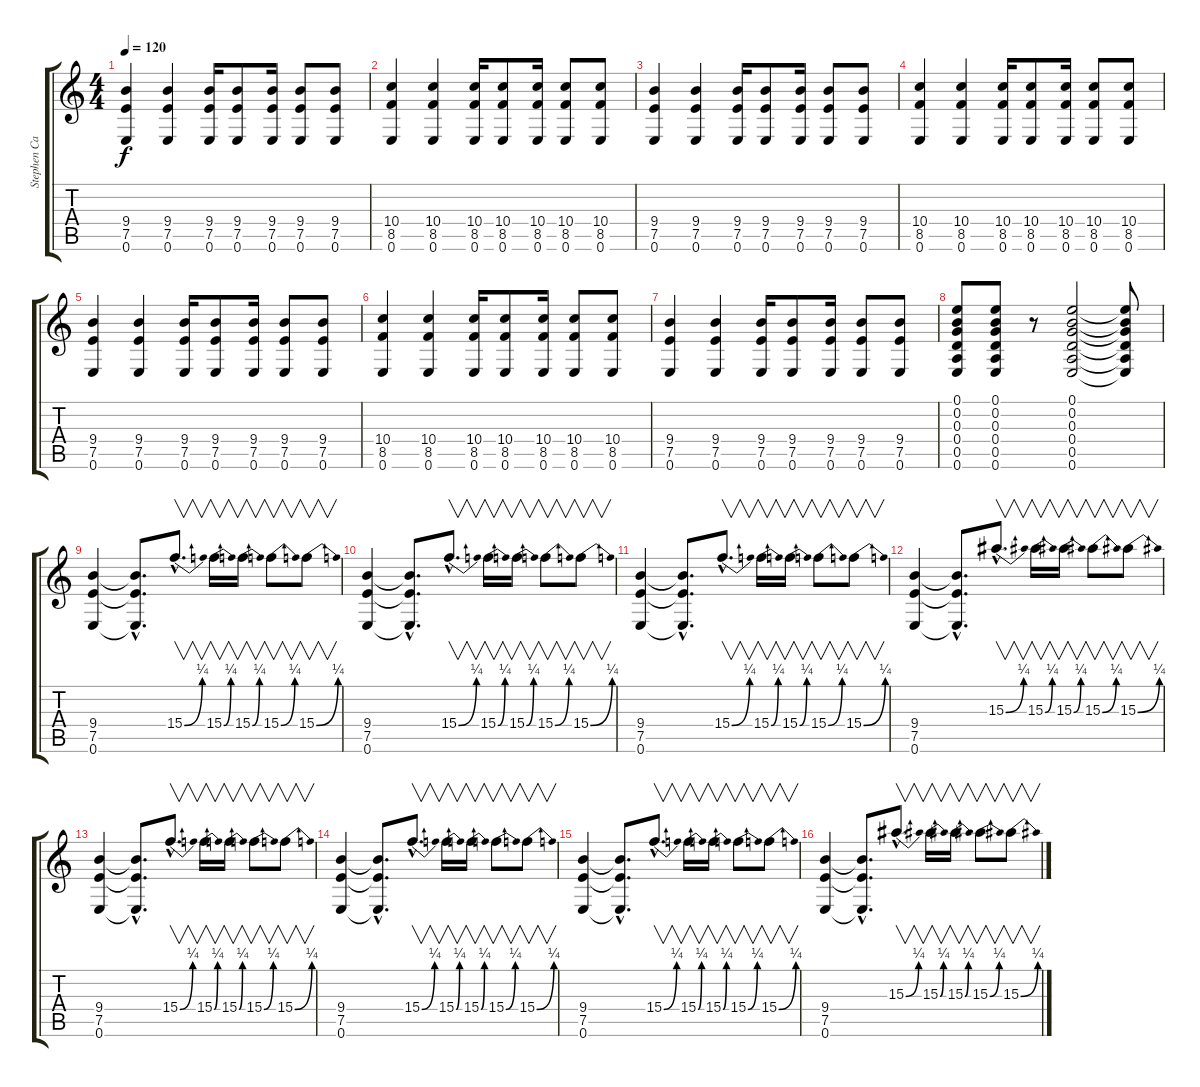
\track ("Stephen Carpenter" "Stephen Ca") {instrument distortionguitar}
\staff {score tabs}
\tuning (E4 B3 G3 D3 A2 E2) {hide}
\ts (4 4)
\tempo 120
\clef g2
\ks c
(9.4 7.5 0.6).4{dy f} (9.4 7.5 0.6).4 (9.4 7.5 0.6).16 (9.4 7.5 0.6).8 (9.4 7.5 0.6).16 (9.4 7.5 0.6).8 (9.4 7.5 0.6).8 |
(10.4 8.5 0.6).4 (10.4 8.5 0.6).4 (10.4 8.5 0.6).16 (10.4 8.5 0.6).8 (10.4 8.5 0.6).16 (10.4 8.5 0.6).8 (10.4 8.5 0.6).8 |
(9.4 7.5 0.6).4 (9.4 7.5 0.6).4 (9.4 7.5 0.6).16 (9.4 7.5 0.6).8 (9.4 7.5 0.6).16 (9.4 7.5 0.6).8 (9.4 7.5 0.6).8 |
(10.4 8.5 0.6).4 (10.4 8.5 0.6).4 (10.4 8.5 0.6).16 (10.4 8.5 0.6).8 (10.4 8.5 0.6).16 (10.4 8.5 0.6).8 (10.4 8.5 0.6).8 |
(9.4 7.5 0.6).4 (9.4 7.5 0.6).4 (9.4 7.5 0.6).16 (9.4 7.5 0.6).8 (9.4 7.5 0.6).16 (9.4 7.5 0.6).8 (9.4 7.5 0.6).8 |
(10.4 8.5 0.6).4 (10.4 8.5 0.6).4 (10.4 8.5 0.6).16 (10.4 8.5 0.6).8 (10.4 8.5 0.6).16 (10.4 8.5 0.6).8 (10.4 8.5 0.6).8 |
(9.4 7.5 0.6).4 (9.4 7.5 0.6).4 (9.4 7.5 0.6).16 (9.4 7.5 0.6).8 (9.4 7.5 0.6).16 (9.4 7.5 0.6).8 (9.4 7.5 0.6).8 |
(0.1 0.2 0.3 0.4 0.5 0.6).8 (0.1 0.2 0.3 0.4 0.5 0.6).8 r.8 (0.1 0.2 0.3 0.4 0.5 0.6).2 (0.1{t} 0.2{t} 0.3{t} 0.4{t} 0.5{t} 0.6{t}).8 |
(9.4 7.5 0.6).4 (9.4{hac t} 7.5{hac t} 0.6{hac t}).8{d} 15.4{be (bend 0 0 60 1) hac}.8{v d} 15.4{be (bend 0 0 60 1)}.16{v} 15.4{be (bend 0 0 60 1)}.16{v} 15.4{be (bend 0 0 60 1)}.8{v} 15.4{be (bend 0 0 60 1)}.8{v} |
(9.4 7.5 0.6).4 (9.4{hac t} 7.5{hac t} 0.6{hac t}).8{d} 15.4{be (bend 0 0 60 1) hac}.8{v d} 15.4{be (bend 0 0 60 1)}.16{v} 15.4{be (bend 0 0 60 1)}.16{v} 15.4{be (bend 0 0 60 1)}.8{v} 15.4{be (bend 0 0 60 1)}.8{v} |
(9.4 7.5 0.6).4 (9.4{hac t} 7.5{hac t} 0.6{hac t}).8{d} 15.4{be (bend 0 0 60 1) hac}.8{v d} 15.4{be (bend 0 0 60 1)}.16{v} 15.4{be (bend 0 0 60 1)}.16{v} 15.4{be (bend 0 0 60 1)}.8{v} 15.4{be (bend 0 0 60 1)}.8{v} |
(9.4 7.5 0.6).4 (9.4{hac t} 7.5{hac t} 0.6{hac t}).8{d} 15.3{be (bend 0 0 60 1) hac}.8{v d} 15.3{be (bend 0 0 60 1)}.16{v} 15.3{be (bend 0 0 60 1)}.16{v} 15.3{be (bend 0 0 60 1)}.8{v} 15.3{be (bend 0 0 60 1)}.8{v} |
(9.4 7.5 0.6).4 (9.4{hac t} 7.5{hac t} 0.6{hac t}).8{d} 15.4{be (bend 0 0 60 1) hac}.8{v d} 15.4{be (bend 0 0 60 1)}.16{v} 15.4{be (bend 0 0 60 1)}.16{v} 15.4{be (bend 0 0 60 1)}.8{v} 15.4{be (bend 0 0 60 1)}.8{v} |
(9.4 7.5 0.6).4 (9.4{hac t} 7.5{hac t} 0.6{hac t}).8{d} 15.4{be (bend 0 0 60 1) hac}.8{v d} 15.4{be (bend 0 0 60 1)}.16{v} 15.4{be (bend 0 0 60 1)}.16{v} 15.4{be (bend 0 0 60 1)}.8{v} 15.4{be (bend 0 0 60 1)}.8{v} |
(9.4 7.5 0.6).4 (9.4{hac t} 7.5{hac t} 0.6{hac t}).8{d} 15.4{be (bend 0 0 60 1) hac}.8{v d} 15.4{be (bend 0 0 60 1)}.16{v} 15.4{be (bend 0 0 60 1)}.16{v} 15.4{be (bend 0 0 60 1)}.8{v} 15.4{be (bend 0 0 60 1)}.8{v} |
(9.4 7.5 0.6).4 (9.4{hac t} 7.5{hac t} 0.6{hac t}).8{d} 15.3{be (bend 0 0 60 1) hac}.8{v d} 15.3{be (bend 0 0 60 1)}.16{v} 15.3{be (bend 0 0 60 1)}.16{v} 15.3{be (bend 0 0 60 1)}.8{v} 15.3{be (bend 0 0 60 1)}.8{v}
